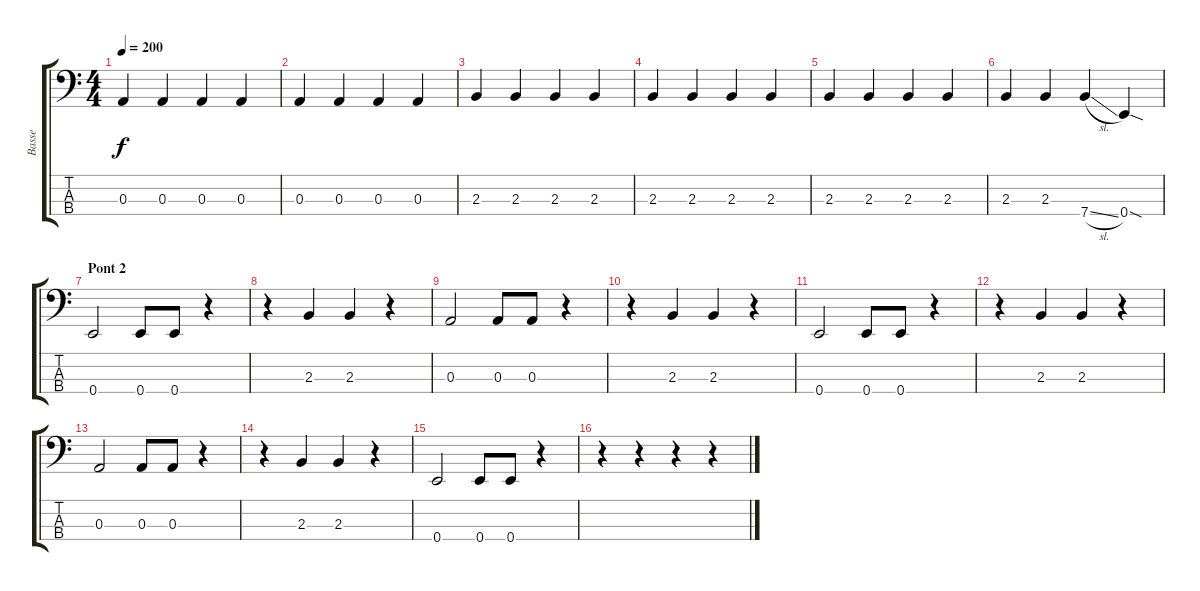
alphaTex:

\track ("Basse" "Basse") {instrument acousticbass}
\staff {score tabs}
\tuning (G2 D2 A1 E1) {hide}
\ts (4 4)
\tempo 200
\clef f4
\ks c
0.3.4{dy f} 0.3.4 0.3.4 0.3.4 |
0.3.4 0.3.4 0.3.4 0.3.4 |
2.3.4 2.3.4 2.3.4 2.3.4 |
2.3.4 2.3.4 2.3.4 2.3.4 |
2.3.4 2.3.4 2.3.4 2.3.4 |
2.3.4 2.3.4 7.4{sl}.4{volume 16} 0.4{sod}.4 |
\section ("" "Pont 2")
0.4.2{volume 14} 0.4.8 0.4.8 r.4 |
r.4 2.3.4 2.3.4 r.4 |
0.3.2 0.3.8 0.3.8 r.4 |
r.4 2.3.4 2.3.4 r.4 |
0.4.2{volume 14} 0.4.8 0.4.8 r.4 |
r.4 2.3.4 2.3.4 r.4 |
0.3.2 0.3.8 0.3.8 r.4 |
r.4 2.3.4 2.3.4 r.4 |
0.4.2{volume 14} 0.4.8 0.4.8 r.4 |
r.4 r.4 r.4 r.4
